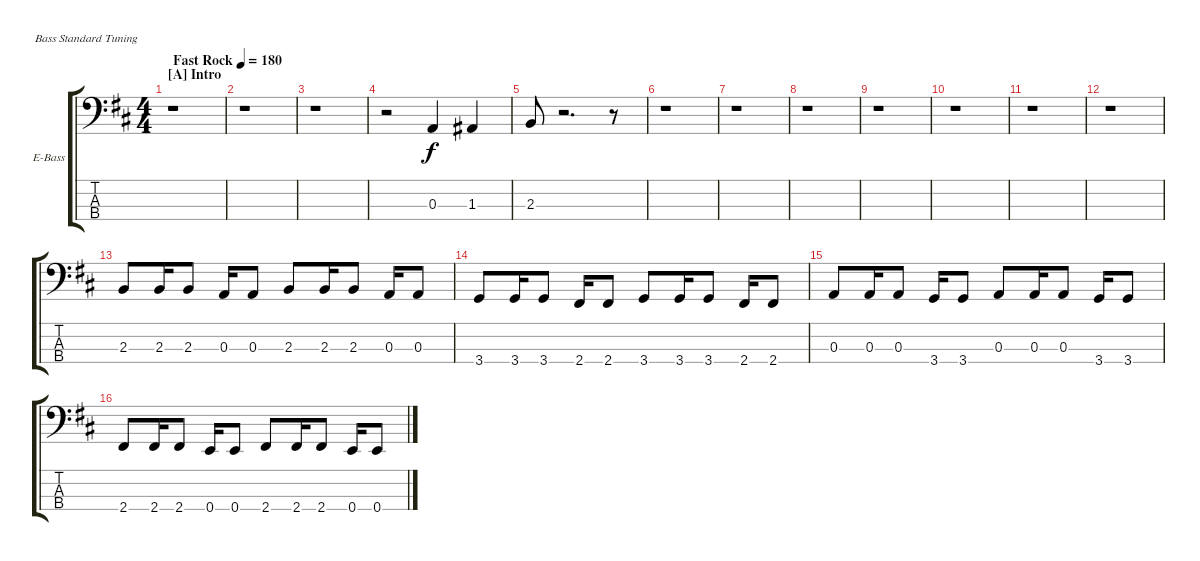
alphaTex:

\bracketExtendMode groupsimilarinstruments
\firstSystemTrackNameOrientation horizontal
\otherSystemsTrackNameOrientation horizontal
\track ("Bass" "E-Bass") {instrument electricbasspick}
\staff {score tabs}
\tuning (G2 D2 A1 E1)
\ts (4 4)
\section ("A" "Intro")
\tempo (180 "Fast Rock")
\clef f4
\scale
1.09332
\ks d
r.1{dy f instrument electricbasspick} |
\scale
0.906684 r.1 |
\scale
1.06305 r.1 |
\scale
0.936948 r.2 0.3.4 1.3.4 |
\scale
1.06305 2.3.8 r.2{d} r.8 |
\scale
0.936948 r.1 |
\scale
1.06305 r.1 |
\scale
0.936948 r.1 |
\scale
1.06305 r.1 |
\scale
0.936948 r.1 |
\scale
1.06305 r.1 |
\scale
0.936948 r.1 |
\scale
1.06305 2.3.8 2.3.16 2.3.8 0.3.16 0.3.8 2.3.8 2.3.16 2.3.8 0.3.16 0.3.8 |
\scale
0.936948 3.4.8 3.4.16 3.4.8 2.4.16 2.4.8 3.4.8 3.4.16 3.4.8 2.4.16 2.4.8 |
\scale
1.06305 0.3.8 0.3.16 0.3.8 3.4.16 3.4.8 0.3.8 0.3.16 0.3.8 3.4.16 3.4.8 |
\scale
0.936948 2.4.8 2.4.16 2.4.8 0.4.16 0.4.8 2.4.8 2.4.16 2.4.8 0.4.16 0.4.8
